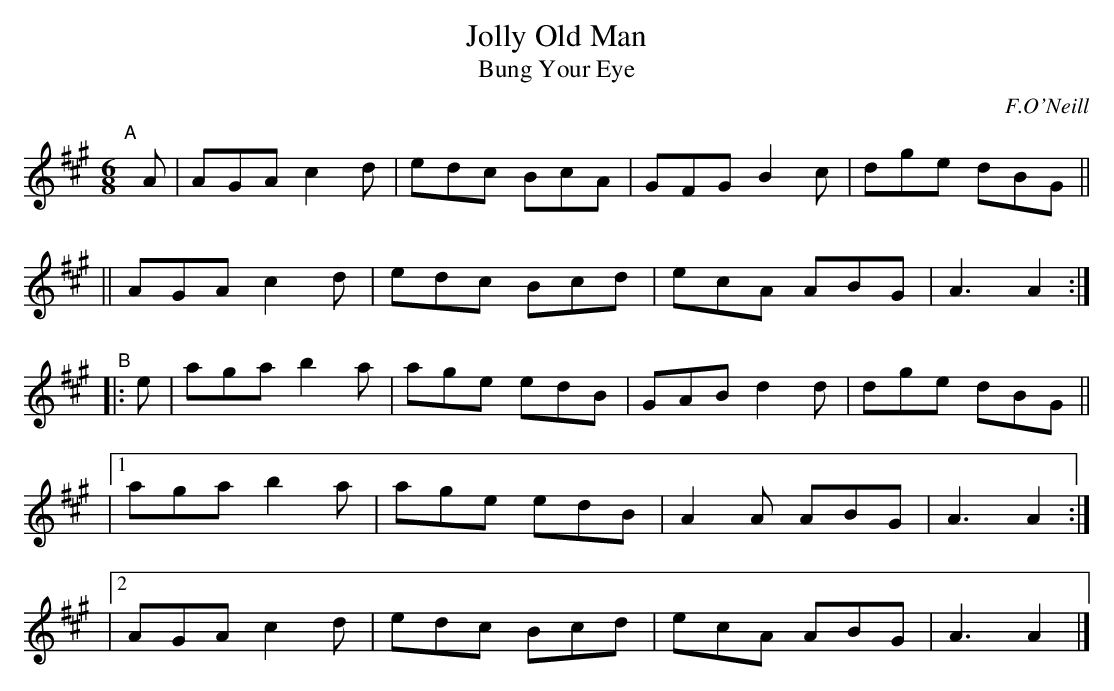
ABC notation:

X:1
T: Jolly Old Man
T: Bung Your Eye
O: F.O'Neill
M: 6/8
L: 1/8
K: A
"^A"[|] A \
|  AGA c2d | edc BcA | GFG B2c | dge dBG ||
|| AGA c2d | edc Bcd | ecA ABG | A3 A2 :|
"^B"|: e \
|   aga b2a | age edB | GAB d2d | dge dBG ||
|[1 aga b2a | age edB | A2A ABG | A3 A2 :|
|[2 AGA c2d | edc Bcd | ecA ABG | A3 A2 |]
